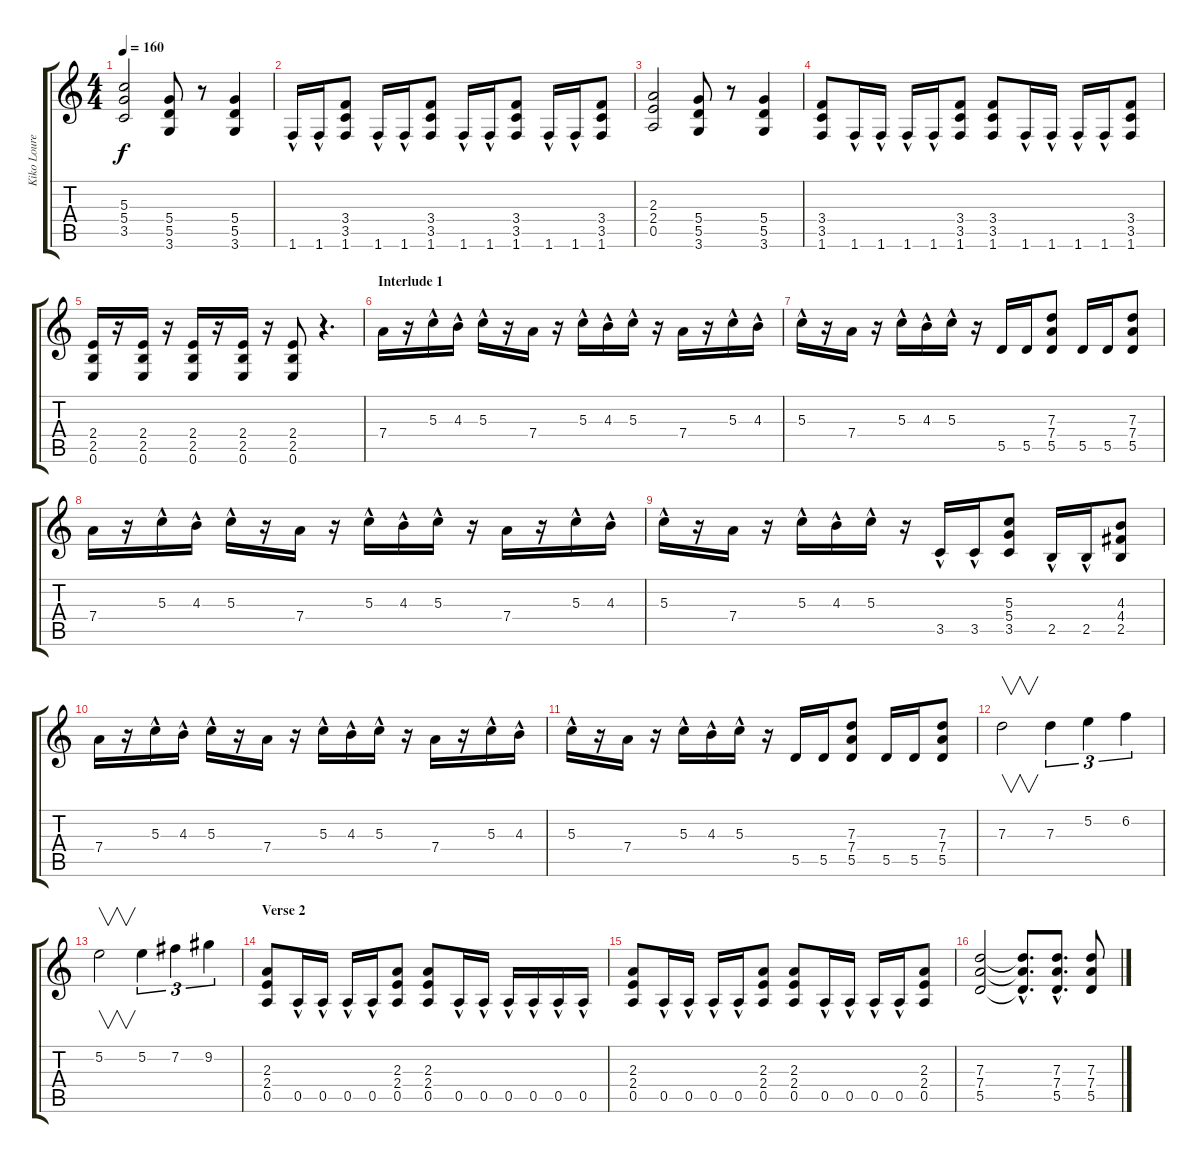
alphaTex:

\track ("Kiko Loureiro (Guitarra 1)" "Kiko Loure") {instrument overdrivenguitar}
\staff {score tabs}
\tuning (E4 B3 G3 D3 A2 E2) {hide}
\ts (4 4)
\tempo 160
\clef g2
\ks c
(5.3 5.4 3.5).2{dy f} (5.4 5.5 3.6).8 r.8 (5.4 5.5 3.6).4 |
1.6{hac}.16 1.6{hac}.16 (3.4 3.5 1.6).8 1.6{hac}.16 1.6{hac}.16 (3.4 3.5 1.6).8 1.6{hac}.16 1.6{hac}.16 (3.4 3.5 1.6).8 1.6{hac}.16 1.6{hac}.16 (3.4 3.5 1.6).8 |
(2.3 2.4 0.5).2 (5.4 5.5 3.6).8 r.8 (5.4 5.5 3.6).4 |
(3.4 3.5 1.6).8 1.6{hac}.16 1.6{hac}.16 1.6{hac}.16 1.6{hac}.16 (3.4 3.5 1.6).8 (3.4 3.5 1.6).8 1.6{hac}.16 1.6{hac}.16 1.6{hac}.16 1.6{hac}.16 (3.4 3.5 1.6).8 |
(2.4 2.5 0.6).16 r.16 (2.4 2.5 0.6).16 r.16 (2.4 2.5 0.6).16 r.16 (2.4 2.5 0.6).16 r.16 (2.4 2.5 0.6).8 r.4{d} |
\section ("" "Interlude 1")
7.4.16 r.16 5.3{hac}.16 4.3{hac}.16 5.3{hac}.16 r.16 7.4.16 r.16 5.3{hac}.16 4.3{hac}.16 5.3{hac}.16 r.16 7.4.16 r.16 5.3{hac}.16 4.3{hac}.16 |
5.3{hac}.16 r.16 7.4.16 r.16 5.3{hac}.16 4.3{hac}.16 5.3{hac}.16 r.16 5.5.16 5.5.16 (7.3 7.4 5.5).8 5.5.16 5.5.16 (7.3 7.4 5.5).8 |
7.4.16 r.16 5.3{hac}.16 4.3{hac}.16 5.3{hac}.16 r.16 7.4.16 r.16 5.3{hac}.16 4.3{hac}.16 5.3{hac}.16 r.16 7.4.16 r.16 5.3{hac}.16 4.3{hac}.16 |
5.3{hac}.16 r.16 7.4.16 r.16 5.3{hac}.16 4.3{hac}.16 5.3{hac}.16 r.16 3.5{hac}.16 3.5{hac}.16 (5.3 5.4 3.5).8 2.5{hac}.16 2.5{hac}.16 (4.3 4.4 2.5).8 |
7.4.16 r.16 5.3{hac}.16 4.3{hac}.16 5.3{hac}.16 r.16 7.4.16 r.16 5.3{hac}.16 4.3{hac}.16 5.3{hac}.16 r.16 7.4.16 r.16 5.3{hac}.16 4.3{hac}.16 |
5.3{hac}.16 r.16 7.4.16 r.16 5.3{hac}.16 4.3{hac}.16 5.3{hac}.16 r.16 5.5.16 5.5.16 (7.3 7.4 5.5).8 5.5.16 5.5.16 (7.3 7.4 5.5).8 |
7.3.2{v} 7.3.4{tu (3 2)} 5.2.4{tu (3 2)} 6.2.4{tu (3 2)} |
5.2.2{v} 5.2.4{tu (3 2)} 7.2.4{tu (3 2)} 9.2.4{tu (3 2)} |
\section ("" "Verse 2")
(2.3 2.4 0.5).8 0.5{hac}.16 0.5{hac}.16 0.5{hac}.16 0.5{hac}.16 (2.3 2.4 0.5).8 (2.3 2.4 0.5).8 0.5{hac}.16 0.5{hac}.16 0.5{hac}.16 0.5{hac}.16 0.5{hac}.16 0.5{hac}.16 |
(2.3 2.4 0.5).8 0.5{hac}.16 0.5{hac}.16 0.5{hac}.16 0.5{hac}.16 (2.3 2.4 0.5).8 (2.3 2.4 0.5).8 0.5{hac}.16 0.5{hac}.16 0.5{hac}.16 0.5{hac}.16 (2.3 2.4 0.5).8 |
(7.3 7.4 5.5).2 (7.3{hac t} 7.4{hac t} 5.5{hac t}).8{d} (7.3{hac} 7.4{hac} 5.5{hac}).8{d} (7.3 7.4 5.5).8
